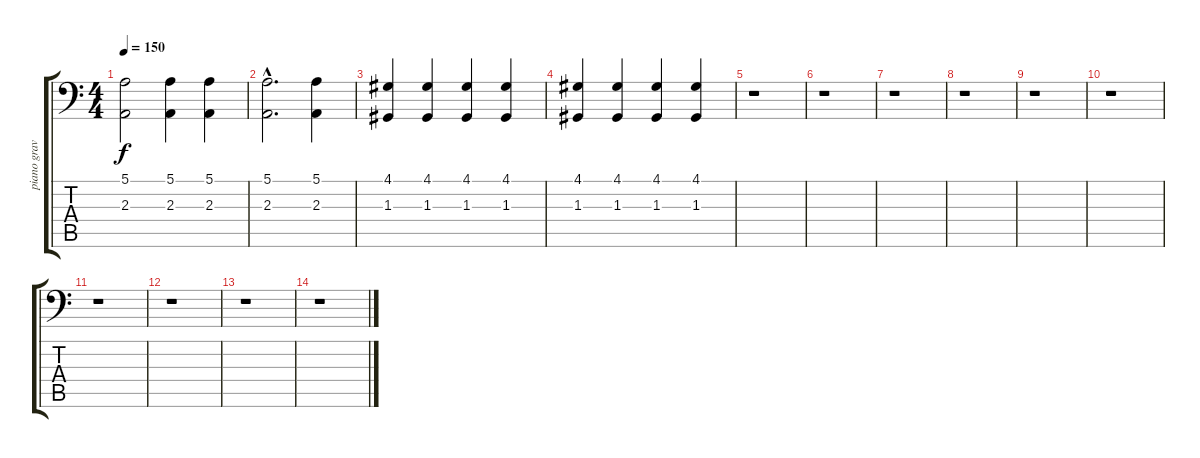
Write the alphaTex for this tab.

\track ("piano grave" "piano grav") {instrument acousticgrandpiano}
\staff {score tabs}
\tuning (E3 B2 G2 D2 A1 E1) {hide}
\ts (4 4)
\tempo 150
\clef f4
\ks c
(5.1 2.3).2{dy f} (5.1 2.3).4 (5.1 2.3).4 |
(5.1{hac} 2.3{hac}).2{d} (5.1 2.3).4 |
(4.1 1.3).4 (4.1 1.3).4 (4.1 1.3).4 (4.1 1.3).4 |
(4.1 1.3).4 (4.1 1.3).4 (4.1 1.3).4 (4.1 1.3).4 |
r.1 |
r.1 |
r.1 |
r.1 |
r.1 |
r.1 |
r.1 |
r.1 |
r.1 |
r.1
